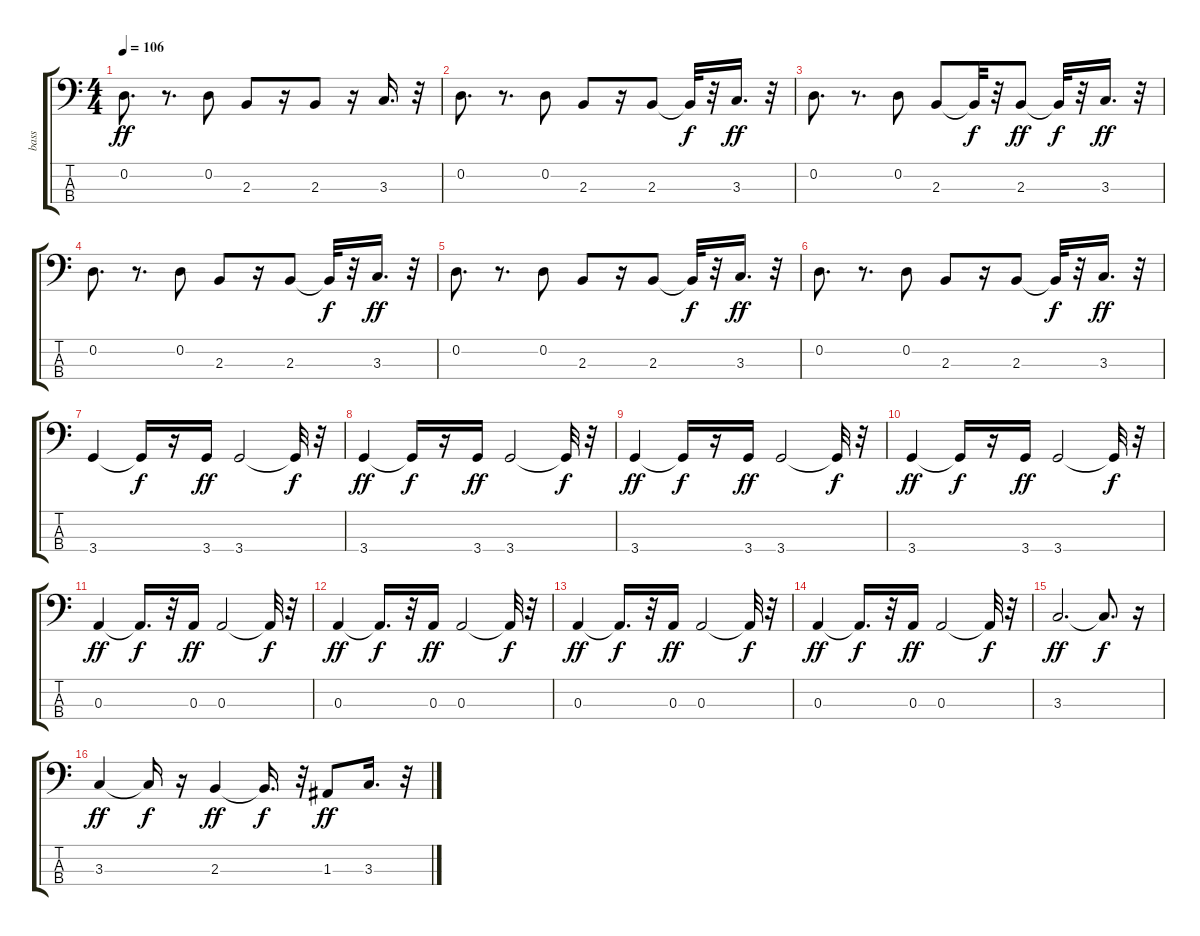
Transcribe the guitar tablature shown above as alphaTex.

\track ("bass" "bass") {instrument electricbassfinger}
\staff {score tabs}
\tuning (G2 D2 A1 E1) {hide}
\ts (4 4)
\tempo 106
\clef f4
\ks c
0.2.8{d dy ff} r.8{d} 0.2.8 2.3.8 r.16 2.3.8 r.16 3.3.16{d} r.32 |
0.2.8{d} r.8{d} 0.2.8 2.3.8 r.16 2.3.8 2.3{t}.32{dy f} r.32 3.3.16{d dy ff} r.32 |
0.2.8{d} r.8{d} 0.2.8 2.3.8 2.3{t}.32{dy f} r.32 2.3.8{dy ff} 2.3{t}.32{dy f} r.32 3.3.16{d dy ff} r.32 |
0.2.8{d} r.8{d} 0.2.8 2.3.8 r.16 2.3.8 2.3{t}.32{dy f} r.32 3.3.16{d dy ff} r.32 |
0.2.8{d} r.8{d} 0.2.8 2.3.8 r.16 2.3.8 2.3{t}.32{dy f} r.32 3.3.16{d dy ff} r.32 |
0.2.8{d} r.8{d} 0.2.8 2.3.8 r.16 2.3.8 2.3{t}.32{dy f} r.32 3.3.16{d dy ff} r.32 |
3.4.4 3.4{t}.16{dy f} r.16 3.4.16{dy ff} 3.4.2 3.4{t}.32{dy f} r.32 |
3.4.4{dy ff} 3.4{t}.16{dy f} r.16 3.4.16{dy ff} 3.4.2 3.4{t}.32{dy f} r.32 |
3.4.4{dy ff} 3.4{t}.16{dy f} r.16 3.4.16{dy ff} 3.4.2 3.4{t}.32{dy f} r.32 |
3.4.4{dy ff} 3.4{t}.16{dy f} r.16 3.4.16{dy ff} 3.4.2 3.4{t}.32{dy f} r.32 |
0.3.4{dy ff} 0.3{t}.16{d dy f} r.32 0.3.16{dy ff} 0.3.2 0.3{t}.32{dy f} r.32 |
0.3.4{dy ff} 0.3{t}.16{d dy f} r.32 0.3.16{dy ff} 0.3.2 0.3{t}.32{dy f} r.32 |
0.3.4{dy ff} 0.3{t}.16{d dy f} r.32 0.3.16{dy ff} 0.3.2 0.3{t}.32{dy f} r.32 |
0.3.4{dy ff} 0.3{t}.16{d dy f} r.32 0.3.16{dy ff} 0.3.2 0.3{t}.32{dy f} r.32 |
3.3.2{d dy ff} 3.3{t}.8{d dy f} r.16 |
3.3.4{dy ff} 3.3{t}.16{dy f} r.16 2.3.4{dy ff} 2.3{t}.16{d dy f} r.32 1.3.8{dy ff} 3.3.16{d} r.32
